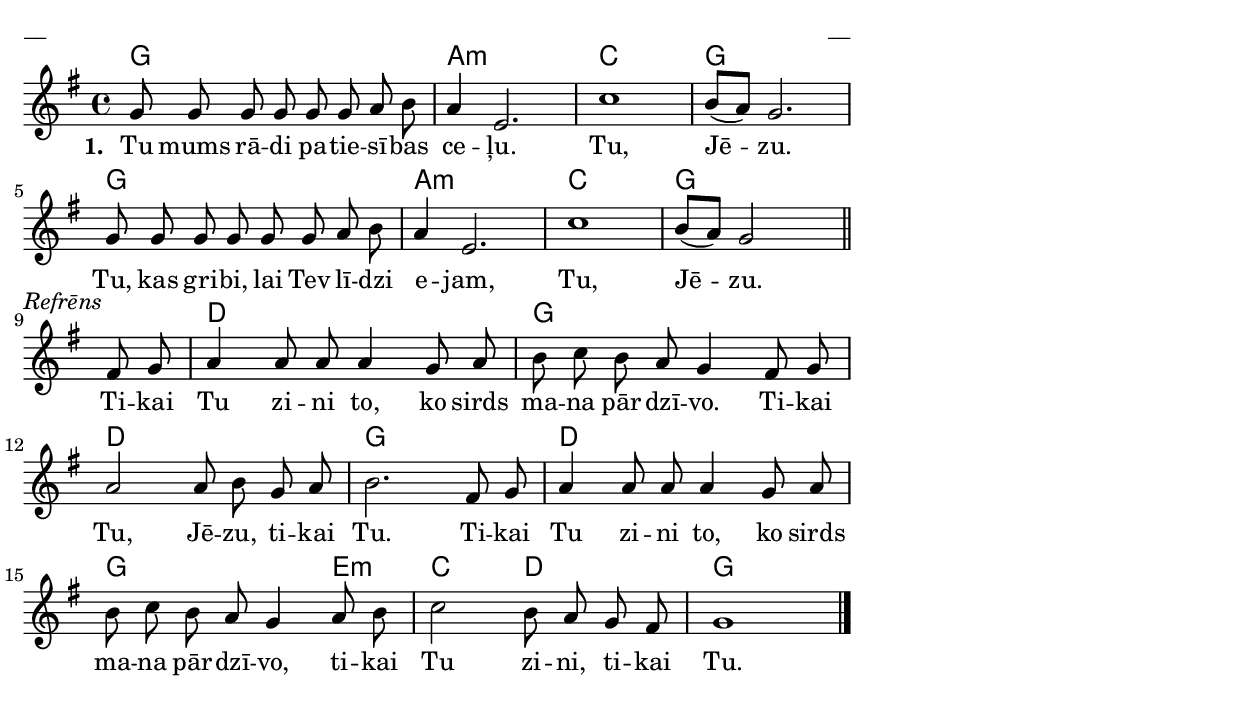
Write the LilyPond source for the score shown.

\version "2.13.18"

\paper {
line-width = 14\cm
left-margin = 0.4\cm
between-system-padding = 0.1\cm
between-system-space = 0.1\cm
}

\layout {
indent = #0
ragged-last = ##f
}

chordsA = \chordmode {
g1 a:min c g g a:min c g
s4 d1 g d g d g2. e4:min c2 d g1
}

voiceA = \relative c'' {
\clef "treble"
\key g \major
\time 4/4

g8 g g g g g a b | a4 e2. | c'1 | b8 ([a]) g2. |
g8 g g g g g a b | a4 e2. | c'1 | b8 ([a]) g2 s4 \bar"||" \break
\partial 4
fis8^\markup {\translate #'(-8 . 0) \italic Refrēns} g | a4 a8 a a4 g8 a | b c b a g4 fis8 g | a2 a8 b g a |
b2. fis8 g | a4 a8 a a4 g8 a | b c b a g4 a8 b | c2 b8 a g fis | g1 \bar"|."
}

lyricA = \lyricmode {
\set stanza = "1. "
Tu mums rā -- di pa -- tie -- sī -- bas ce -- ļu. Tu, Jē -- zu.
Tu, kas gri -- bi, lai Tev lī -- dzi e -- jam, Tu, Jē -- zu.
Ti -- kai Tu zi -- ni to, ko sirds ma -- na pār -- dzī -- vo. Ti -- kai Tu, Jē -- zu, ti -- kai Tu.
Ti -- kai Tu zi -- ni to, ko sirds ma -- na pār -- dzī -- vo, ti -- kai Tu zi -- ni, ti -- kai Tu.
}


fullScore = <<
\new ChordNames { \chordsA }
\new Staff {
<<
\new Voice = "voiceA" { \oneVoice \autoBeamOff \voiceA }
\lyricsto "voiceA" \new Lyrics \lyricA
>>
}
>>


\score {
\fullScore
\header { piece = "__" opus = "__" }
}
\markup { \with-color #(x11-color 'white) \sans \smaller "aaa" }
\score {
\unfoldRepeats
\fullScore
\midi {
\context { \Staff \remove "Staff_performer" }
\context { \Voice \consists "Staff_performer" }
}
}


